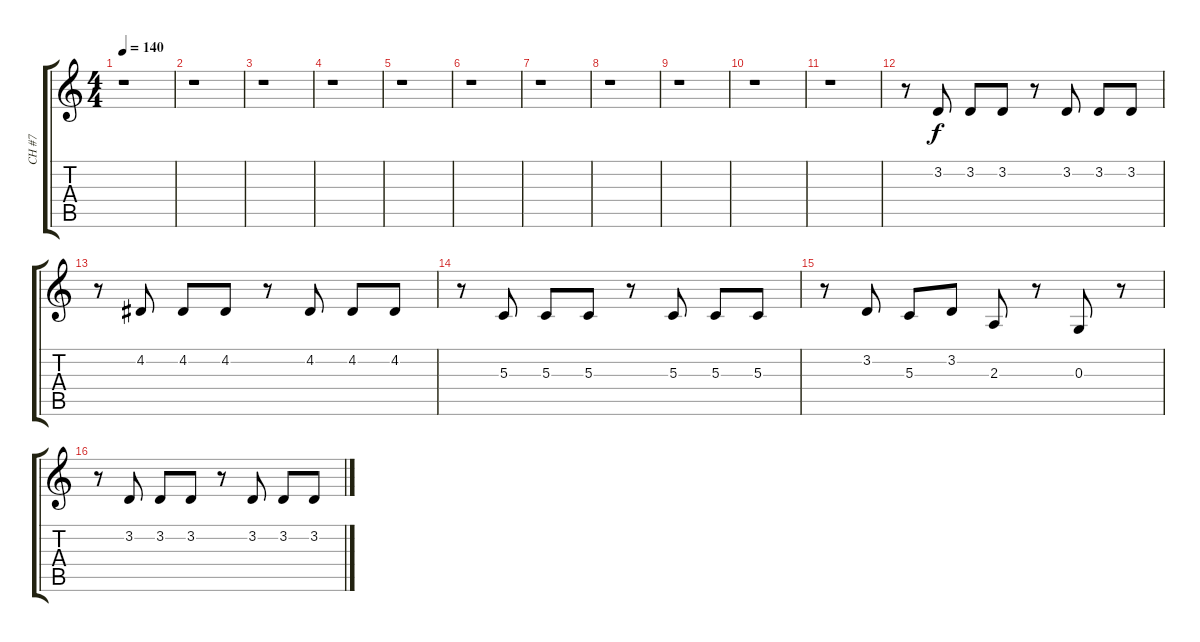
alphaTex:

\track ("CH #7" "CH #7") {instrument frenchhorn}
\staff {score tabs}
\tuning (E4 B3 G3 D3 A2 E2) {hide}
\ts (4 4)
\tempo 140
\clef g2
\ks c
r.1{dy f} |
r.1 |
r.1 |
r.1 |
r.1 |
r.1 |
r.1 |
r.1 |
r.1 |
r.1 |
r.1 |
r.8 3.2.8 3.2.8 3.2.8 r.8 3.2.8 3.2.8 3.2.8 |
r.8 4.2.8 4.2.8 4.2.8 r.8 4.2.8 4.2.8 4.2.8 |
r.8 5.3.8 5.3.8 5.3.8 r.8 5.3.8 5.3.8 5.3.8 |
r.8 3.2.8 5.3.8 3.2.8 2.3.8 r.8 0.3.8 r.8 |
r.8 3.2.8 3.2.8 3.2.8 r.8 3.2.8 3.2.8 3.2.8
